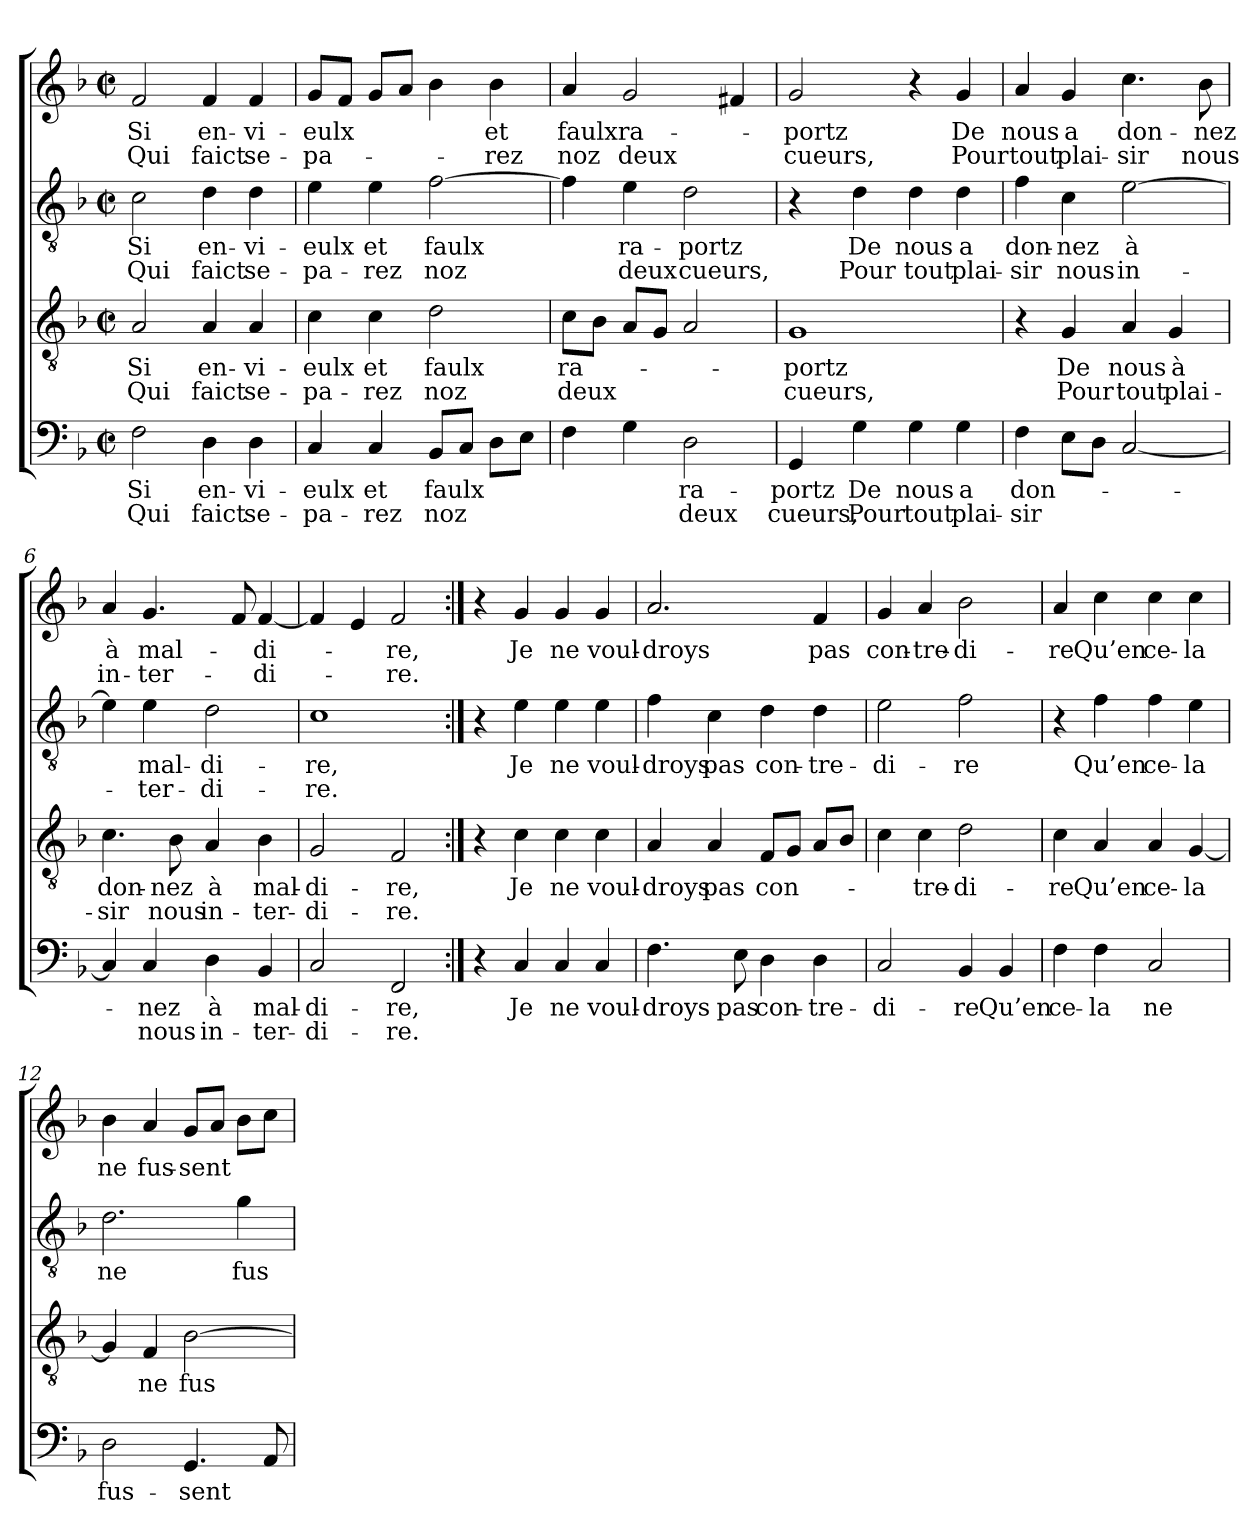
**kern	**text	**text	**kern	**text	**text	**kern	**text	**text	**kern	**text	**text
*part4	*part4	*part4	*part3	*part3	*part3	*part2	*part2	*part2	*part1	*part1	*part1
*staff4	*staff4	*staff4	*staff3	*staff3	*staff3	*staff2	*staff2	*staff2	*staff1	*staff1	*staff1
*clefF4	*	*	*clefGv2	*	*	*clefGv2	*	*	*clefG2	*	*
*	*	*	*ITrd7c12	*	*	*ITrd7c12	*	*	*	*	*
*k[b-]	*	*	*k[b-]	*	*	*k[b-]	*	*	*k[b-]	*	*
*M2/2	*	*	*M2/2	*	*	*M2/2	*	*	*M2/2	*	*
*met(c|)	*	*	*met(c|)	*	*	*met(c|)	*	*	*met(c|)	*	*
=1	=1	=1	=1	=1	=1	=1	=1	=1	=1	=1	=1
2F	Si	Qui	2AA	Si	Qui	2C	Si	Qui	2f	Si	Qui
4D	en-	faict	4AA	en-	faict	4D	en-	faict	4f	en-	faict
4D	-vi-	se-	4AA	-vi-	se-	4D	-vi-	se-	4f	-vi-	se-
=2	=2	=2	=2	=2	=2	=2	=2	=2	=2	=2	=2
4C	-eulx	-pa-	4C	-eulx	-pa-	4E	-eulx	-pa-	8gL	-eulx	-pa-
.	.	.	.	.	.	.	.	.	8fJ	.	.
4C	et	-rez	4C	et	-rez	4E	et	-rez	8gL	.	.
.	.	.	.	.	.	.	.	.	8aJ	.	.
8BB-L	faulx	noz	2D	faulx	noz	[2F	faulx	noz	4b-	.	.
8CJ	.	.	.	.	.	.	.	.	.	.	.
8DL	.	.	.	.	.	.	.	.	4b-	et	-rez
8EJ	.	.	.	.	.	.	.	.	.	.	.
=3	=3	=3	=3	=3	=3	=3	=3	=3	=3	=3	=3
4F	.	.	8CL	ra-	deux	4F]	.	.	4a	faulx	noz
.	.	.	8BB-J	.	.	.	.	.	.	.	.
4G	.	.	8AAL	.	.	4E	ra-	deux	2g	ra-	deux
.	.	.	8GGJ	.	.	.	.	.	.	.	.
2D	ra-	deux	2AA	.	.	2D	-portz	cueurs,	.	.	.
.	.	.	.	.	.	.	.	.	4f#X	.	.
!!LO:LB:g=z
=4	=4	=4	=4	=4	=4	=4	=4	=4	=4	=4	=4
4GG	-portz	cueurs,	1GG	-portz	cueurs,	4r	.	.	2g	-portz	cueurs,
4G	De	Pour	.	.	.	4D	De	Pour	.	.	.
4G	nous	tout	.	.	.	4D	nous	tout	4r	.	.
4G	a	plai-	.	.	.	4D	a	plai-	4g	De	Pour
=5	=5	=5	=5	=5	=5	=5	=5	=5	=5	=5	=5
4F	don-	-sir	4r	.	.	4F	don-	-sir	4a	nous	tout
8EL	.	.	4GG	De	Pour	4C	-nez	nous	4g	a	plai-
8DJ	.	.	.	.	.	.	.	.	.	.	.
[2C	.	.	4AA	nous	tout	[2E	à	in-	4.cc	don-	-sir
.	.	.	4GG	à	plai-	.	.	.	.	.	.
.	.	.	.	.	.	.	.	.	8b-	-nez	nous
=6	=6	=6	=6	=6	=6	=6	=6	=6	=6	=6	=6
4C]	.	.	4.C	don-	-sir	4E]	.	.	4a	à	in-
4C	-nez	nous	.	.	.	4E	mal-	-ter-	4.g	mal-	-ter-
.	.	.	8BB-	-nez	nous	.	.	.	.	.	.
4D	à	in-	4AA	à	in-	2D	-di-	-di-	.	.	.
.	.	.	.	.	.	.	.	.	8f	.	.
4BB-	mal-	-ter-	4BB-	mal-	-ter-	.	.	.	[4f	-di-	-di-
=7	=7	=7	=7	=7	=7	=7	=7	=7	=7	=7	=7
2C	-di-	-di-	2GG	-di-	-di-	1C	-re,	-re.	4f]	.	.
.	.	.	.	.	.	.	.	.	4e	.	.
2FF	-re,	-re.	2FF	-re,	-re.	.	.	.	2f	-re,	-re.
!!LO:LB:g=z
=8:|!	=8:|!	=8:|!	=8:|!	=8:|!	=8:|!	=8:|!	=8:|!	=8:|!	=8:|!	=8:|!	=8:|!
4r	.	.	4r	.	.	4r	.	.	4r	.	.
4C	Je	.	4C	Je	.	4E	Je	.	4g	Je	.
4C	ne	.	4C	ne	.	4E	ne	.	4g	ne	.
4C	voul-	.	4C	voul-	.	4E	voul-	.	4g	voul-	.
=9	=9	=9	=9	=9	=9	=9	=9	=9	=9	=9	=9
4.F	-droys	.	4AA	-droys	.	4F	-droys	.	2.a	-droys	.
.	.	.	4AA	pas	.	4C	pas	.	.	.	.
8E	pas	.	.	.	.	.	.	.	.	.	.
4D	con-	.	8FFL	con-	.	4D	con-	.	.	.	.
.	.	.	8GGJ	.	.	.	.	.	.	.	.
4D	-tre-	.	8AAL	.	.	4D	-tre-	.	4f	pas	.
.	.	.	8BB-J	.	.	.	.	.	.	.	.
=10	=10	=10	=10	=10	=10	=10	=10	=10	=10	=10	=10
2C	-di-	.	4C	.	.	2E	-di-	.	4g	con-	.
.	.	.	4C	-tre-	.	.	.	.	4a	-tre-	.
4BB-	-re	.	2D	-di-	.	2F	-re	.	2b-	-di-	.
4BB-	Qu’en	.	.	.	.	.	.	.	.	.	.
=11	=11	=11	=11	=11	=11	=11	=11	=11	=11	=11	=11
4F	ce-	.	4C	-re	.	4r	.	.	4a	-re	.
4F	-la	.	4AA	Qu’en	.	4F	Qu’en	.	4cc	Qu’en	.
2C	ne	.	4AA	ce-	.	4F	ce-	.	4cc	ce-	.
.	.	.	[4GG	-la	.	4E	-la	.	4cc	-la	.
!!LO:PB:g=z
=12	=12	=12	=12	=12	=12	=12	=12	=12	=12	=12	=12
2D	fus-	.	4GG]	.	.	2.D	ne	.	4b-	ne	.
.	.	.	4FF	ne	.	.	.	.	4a	fus-	.
4.GG	-sent	.	[2BB-	fus-	.	.	.	.	8gL	-sent	.
.	.	.	.	.	.	.	.	.	8aJ	.	.
.	.	.	.	.	.	4G	fus-	.	8b-L	.	.
8AA	.	.	.	.	.	.	.	.	8ccJ	.	.
=	=	=	=	=	=	=	=	=	=	=	=
*-	*-	*-	*-	*-	*-	*-	*-	*-	*-	*-	*-
